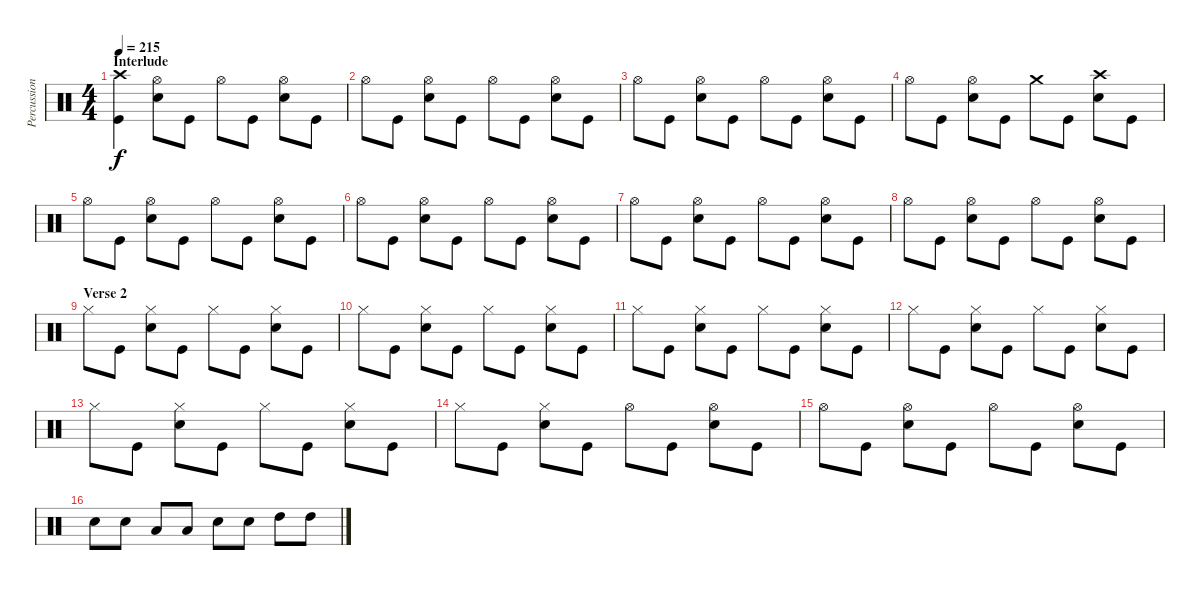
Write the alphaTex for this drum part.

\track ("Percussions" "Percussion") {instrument percussion}
\staff {score}
\articulation defaults
\ts (4 4)
\section ("" "Interlude")
\tempo 215
\clef neutral
\ks c
("Crash high (hit)" "Kick (hit)").4{dy f} ("Hi-Hat (open)" "Electric Snare (hit)").8 "Kick (hit)".8 "Hi-Hat (open)".8 "Kick (hit)".8 ("Hi-Hat (open)" "Electric Snare (hit)").8 "Kick (hit)".8 |
"Hi-Hat (open)".8 "Kick (hit)".8 ("Hi-Hat (open)" "Electric Snare (hit)").8 "Kick (hit)".8 "Hi-Hat (open)".8 "Kick (hit)".8 ("Hi-Hat (open)" "Electric Snare (hit)").8 "Kick (hit)".8 |
"Hi-Hat (open)".8 "Kick (hit)".8 ("Hi-Hat (open)" "Electric Snare (hit)").8 "Kick (hit)".8 "Hi-Hat (open)".8 "Kick (hit)".8 ("Hi-Hat (open)" "Electric Snare (hit)").8 "Kick (hit)".8 |
"Hi-Hat (open)".8 "Kick (hit)".8 ("Hi-Hat (open)" "Electric Snare (hit)").8 "Kick (hit)".8 "Crash medium (hit)".8 "Kick (hit)".8 ("Crash high (hit)" "Electric Snare (hit)").8 "Kick (hit)".8 |
"Hi-Hat (open)".8 "Kick (hit)".8 ("Hi-Hat (open)" "Electric Snare (hit)").8 "Kick (hit)".8 "Hi-Hat (open)".8 "Kick (hit)".8 ("Hi-Hat (open)" "Electric Snare (hit)").8 "Kick (hit)".8 |
"Hi-Hat (open)".8 "Kick (hit)".8 ("Hi-Hat (open)" "Electric Snare (hit)").8 "Kick (hit)".8 "Hi-Hat (open)".8 "Kick (hit)".8 ("Hi-Hat (open)" "Electric Snare (hit)").8 "Kick (hit)".8 |
"Hi-Hat (open)".8 "Kick (hit)".8 ("Hi-Hat (open)" "Electric Snare (hit)").8 "Kick (hit)".8 "Hi-Hat (open)".8 "Kick (hit)".8 ("Hi-Hat (open)" "Electric Snare (hit)").8 "Kick (hit)".8 |
"Hi-Hat (open)".8 "Kick (hit)".8 ("Hi-Hat (open)" "Electric Snare (hit)").8 "Kick (hit)".8 "Hi-Hat (open)".8 "Kick (hit)".8 ("Hi-Hat (open)" "Electric Snare (hit)").8 "Kick (hit)".8 |
\section ("" "Verse 2")
"Hi-Hat (closed)".8 "Kick (hit)".8 ("Hi-Hat (closed)" "Electric Snare (hit)").8 "Kick (hit)".8 "Hi-Hat (closed)".8 "Kick (hit)".8 ("Hi-Hat (closed)" "Electric Snare (hit)").8 "Kick (hit)".8 |
"Hi-Hat (closed)".8 "Kick (hit)".8 ("Hi-Hat (closed)" "Electric Snare (hit)").8 "Kick (hit)".8 "Hi-Hat (closed)".8 "Kick (hit)".8 ("Hi-Hat (closed)" "Electric Snare (hit)").8 "Kick (hit)".8 |
"Hi-Hat (closed)".8 "Kick (hit)".8 ("Hi-Hat (closed)" "Electric Snare (hit)").8 "Kick (hit)".8 "Hi-Hat (closed)".8 "Kick (hit)".8 ("Hi-Hat (closed)" "Electric Snare (hit)").8 "Kick (hit)".8 |
"Hi-Hat (closed)".8 "Kick (hit)".8 ("Hi-Hat (closed)" "Electric Snare (hit)").8 "Kick (hit)".8 "Hi-Hat (closed)".8 "Kick (hit)".8 ("Hi-Hat (closed)" "Electric Snare (hit)").8 "Kick (hit)".8 |
"Hi-Hat (closed)".8 "Kick (hit)".8 ("Hi-Hat (closed)" "Electric Snare (hit)").8 "Kick (hit)".8 "Hi-Hat (closed)".8 "Kick (hit)".8 ("Hi-Hat (closed)" "Electric Snare (hit)").8 "Kick (hit)".8 |
"Hi-Hat (closed)".8 "Kick (hit)".8 ("Hi-Hat (closed)" "Electric Snare (hit)").8 "Kick (hit)".8 "Hi-Hat (open)".8 "Kick (hit)".8 ("Hi-Hat (open)" "Electric Snare (hit)").8 "Kick (hit)".8 |
"Hi-Hat (open)".8 "Kick (hit)".8 ("Hi-Hat (open)" "Electric Snare (hit)").8 "Kick (hit)".8 "Hi-Hat (open)".8 "Kick (hit)".8 ("Hi-Hat (open)" "Electric Snare (hit)").8 "Kick (hit)".8 |
"Electric Snare (hit)".8 "Electric Snare (hit)".8 "Low Tom (hit)".8 "Low Tom (hit)".8 "Electric Snare (hit)".8 "Electric Snare (hit)".8 "High Tom (hit)".8 "High Tom (hit)".8
